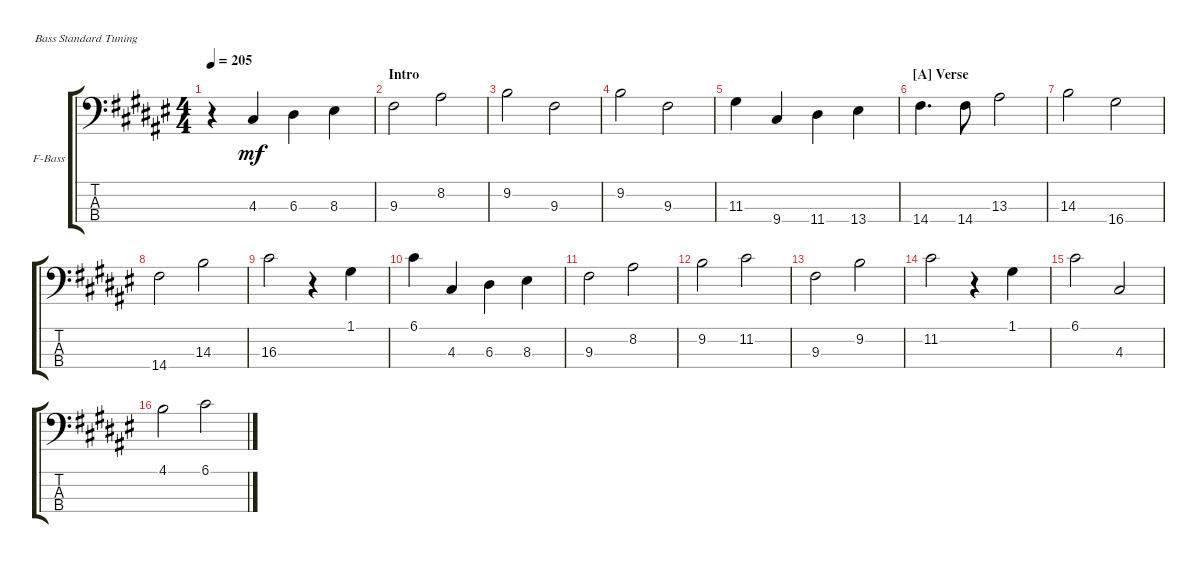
\defaultSystemsLayout 4
\bracketExtendMode groupsimilarinstruments
\firstSystemTrackNameOrientation horizontal
\otherSystemsTrackNameOrientation horizontal
\track ("Fretless Bass" "F-Bass") {instrument fretlessbass}
\staff {score tabs}
\tuning (G2 D2 A1 E1)
\ts (4 4)
\tempo 205
\clef f4
\ks f#
r.4{dy mf instrument fretlessbass} 4.3.4 6.3.4 8.3.4 |
\section ("" "Intro")
\scale
0.5625 9.3.2 8.2.2 |
\scale
0.21875 9.2.2 9.3.2 |
\scale
0.21875 9.2.2 9.3.2 |
\scale
0.333333 11.3.4 9.4.4 11.4.4 13.4.4 |
\section ("A" "Verse")
\scale
0.333333 14.4.4{d} 14.4.8 13.3.2 |
\scale
0.333333 14.3.2 16.4.2 |
\scale
0.333333 14.4.2 14.3.2 |
\scale
0.333333 16.3.2 r.4 1.1.4 |
\scale
0.333333 6.1.4 4.3.4 6.3.4 8.3.4 |
\scale
0.333333 9.3.2 8.2.2 |
\scale
0.333333 9.2.2 11.2.2 |
\scale
0.333333 9.3.2 9.2.2 |
\scale
0.333333 11.2.2 r.4 1.1.4 |
\scale
0.333333 6.1.2 4.3.2 |
\scale
0.333333 4.1.2 6.1.2
